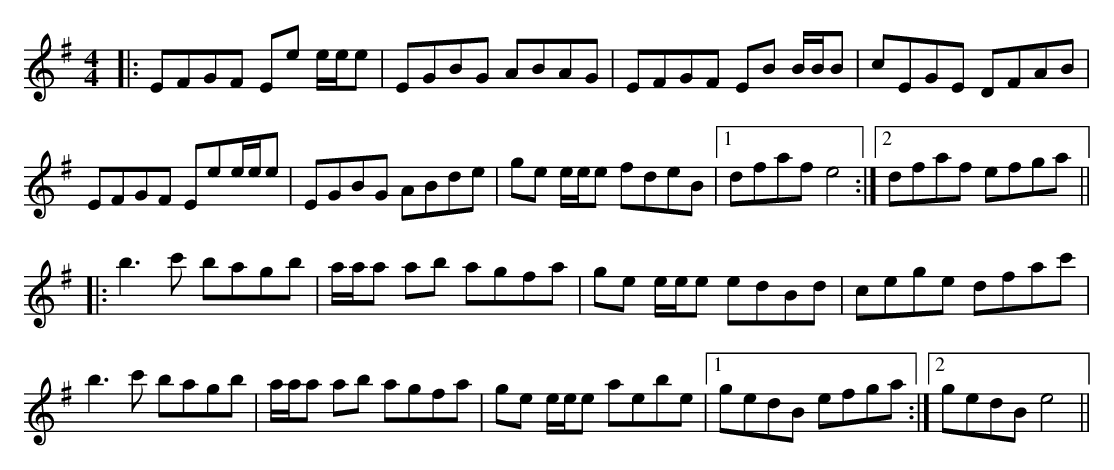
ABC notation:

X:1
M:4/4
K:Emin
|:EFGF Ee e/e/e|EGBG ABAG|EFGF Eb, b,/b,/b,|cEGE DFAB|
EFGF Eee/e/e|EGBG ABde|ge e/e/e fdeB|1 dfaf e4:|2 dfaf efga||
|:b3 c' bagb|a/a/a ab agfa|ge e/e/e edBd|cege dfac'|
b3 c' bagb|a/a/a ab agfa|ge e/e/e aebe|1 gedB efga:|2 gedB e4||
